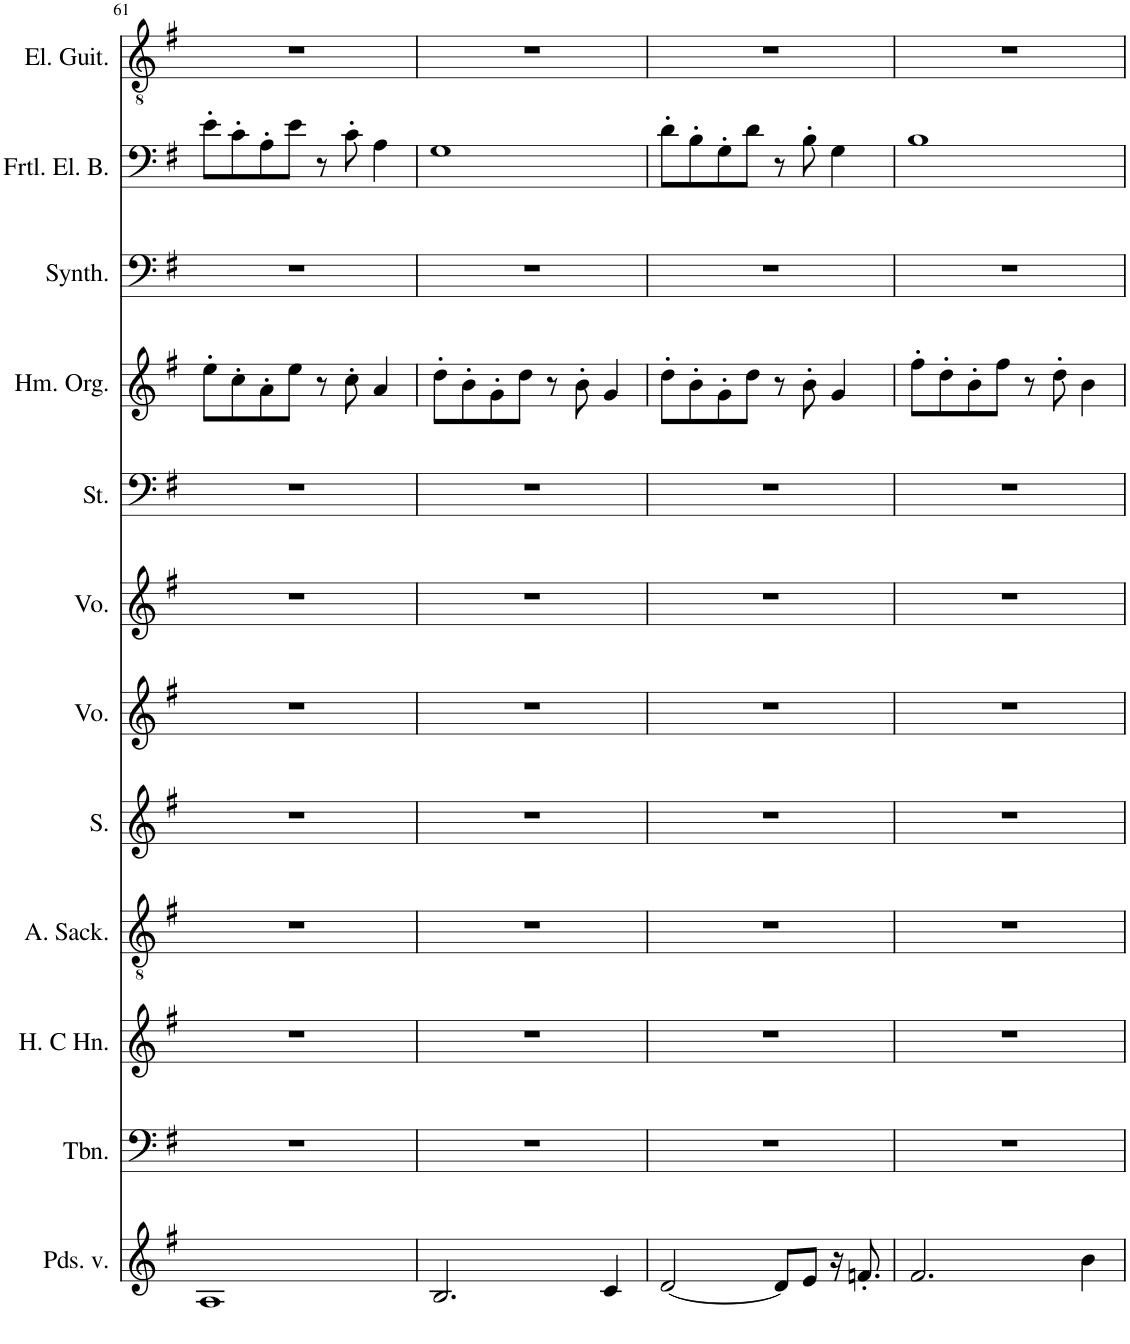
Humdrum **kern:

**kern	**kern	**kern	**kern	**kern	**kern	**kern	**kern	**kern	**kern	**kern	**kern
*part12	*part11	*part10	*part9	*part8	*part7	*part6	*part5	*part4	*part3	*part2	*part1
*staff12	*staff11	*staff10	*staff9	*staff8	*staff7	*staff6	*staff5	*staff4	*staff3	*staff2	*staff1
*I"Pardessus de viole, Violin	*I"Trombone, Brass	*I"High C Horn, Brass	*I"Alto Sackbut, Brass	*I"Soprano, Choirs	*I"Voice, Choirs	*I"Voice, Choirs	*I"Strings, Strings	*I"Hammond Organ, Organ	*I"String Synthesizer, Bass 2	*I"Fretless Electric Bass, Bass	*I"Electric Guitar, Guitar2
*I'Pds. v.	*I'Tbn.	*I'H. C Hn.	*I'A. Sack.	*I'S.	*I'Vo.	*I'Vo.	*I'St.	*I'Hm. Org.	*I'Synth.	*I'Frtl. El. B.	*I'El. Guit.
!!LO:PB:g=z
*clefG2	*clefF4	*clefG2	*clefGv2	*clefG2	*clefG2	*clefG2	*clefF4	*clefG2	*clefF4	*clefF4	*clefGv2
*	*	*Trd7c12	*	*	*	*	*	*	*	*Trd7c12	*
*k[f#]	*k[f#]	*k[f#]	*k[f#]	*k[f#]	*k[f#]	*k[f#]	*k[f#]	*k[f#]	*k[f#]	*k[f#]	*k[f#]
*M4/4	*M4/4	*M4/4	*M4/4	*M4/4	*M4/4	*M4/4	*M4/4	*M4/4	*M4/4	*M4/4	*M4/4
=61	=61	=61	=61	=61	=61	=61	=61	=61	=61	=61	=61
1A	1r	1r	1r	1r	1r	1r	1r	8ee'\L	1r	8e'\L	1r
.	.	.	.	.	.	.	.	8cc'\	.	8c'\	.
.	.	.	.	.	.	.	.	8a'\	.	8A'\	.
.	.	.	.	.	.	.	.	8ee\J	.	8e\J	.
.	.	.	.	.	.	.	.	8r	.	8r	.
.	.	.	.	.	.	.	.	8cc'\	.	8c'\	.
.	.	.	.	.	.	.	.	4a/	.	4A\	.
=62	=62	=62	=62	=62	=62	=62	=62	=62	=62	=62	=62
2.B/	1r	1r	1r	1r	1r	1r	1r	8dd'\L	1r	1G	1r
.	.	.	.	.	.	.	.	8b'\	.	.	.
.	.	.	.	.	.	.	.	8g'\	.	.	.
.	.	.	.	.	.	.	.	8dd\J	.	.	.
.	.	.	.	.	.	.	.	8r	.	.	.
.	.	.	.	.	.	.	.	8b'\	.	.	.
4c/	.	.	.	.	.	.	.	4g/	.	.	.
=63	=63	=63	=63	=63	=63	=63	=63	=63	=63	=63	=63
[2d/	1r	1r	1r	1r	1r	1r	1r	8dd'\L	1r	8d'\L	1r
.	.	.	.	.	.	.	.	8b'\	.	8B'\	.
.	.	.	.	.	.	.	.	8g'\	.	8G'\	.
.	.	.	.	.	.	.	.	8dd\J	.	8d\J	.
8d/L]	.	.	.	.	.	.	.	8r	.	8r	.
8e/J	.	.	.	.	.	.	.	8b'\	.	8B'\	.
16r	.	.	.	.	.	.	.	4g/	.	4G\	.
8.fn'/	.	.	.	.	.	.	.	.	.	.	.
=64	=64	=64	=64	=64	=64	=64	=64	=64	=64	=64	=64
2.f#/	1r	1r	1r	1r	1r	1r	1r	8ff#'\L	1r	1B	1r
.	.	.	.	.	.	.	.	8dd'\	.	.	.
.	.	.	.	.	.	.	.	8b'\	.	.	.
.	.	.	.	.	.	.	.	8ff#\J	.	.	.
.	.	.	.	.	.	.	.	8r	.	.	.
.	.	.	.	.	.	.	.	8dd'\	.	.	.
4b\	.	.	.	.	.	.	.	4b\	.	.	.
=	=	=	=	=	=	=	=	=	=	=	=
*-	*-	*-	*-	*-	*-	*-	*-	*-	*-	*-	*-
